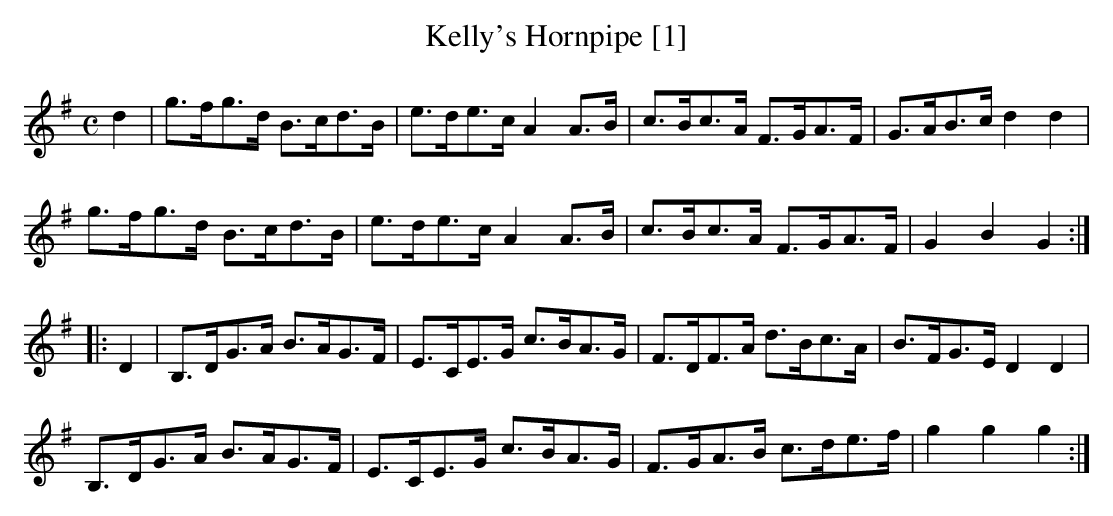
X:1
T:Kelly's Hornpipe [1]
M:C
L:1/8
K:G
d2|g>fg>d B>cd>B|e>de>c A2 A>B|c>Bc>A F>GA>F|G>AB>c d2d2|
g>fg>d B>cd>B|e>de>c A2 A>B|c>Bc>A F>GA>F|G2B2G2:|
|:D2|B,>DG>A B>AG>F|E>CE>G c>BA>G|F>DF>A d>Bc>A|B>FG>E D2D2|
B,>DG>A B>AG>F|E>CE>G c>BA>G|F>GA>B c>de>f|g2g2g2:|]
